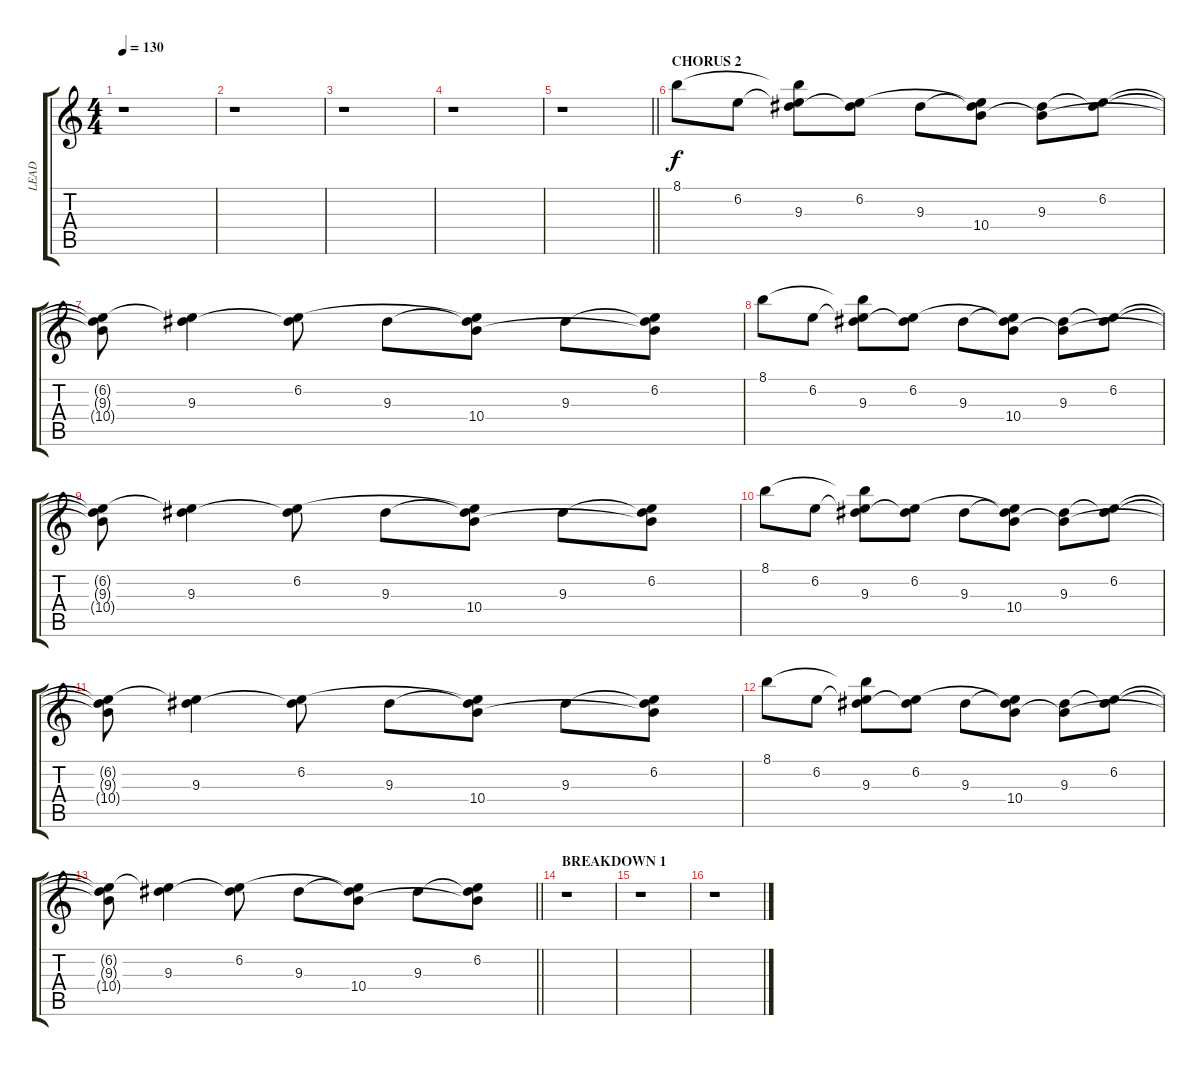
\track ("LEAD" "LEAD") {instrument distortionguitar}
\staff {score tabs}
\tuning (Eb4 Bb3 Gb3 Db3 Ab2 Db2) {hide}
\ts (4 4)
\tempo 130
\clef g2
\ks c
r.1{dy f} |
r.1 |
r.1 |
r.1 |
\barLineRight lightlight
r.1 |
\section ("" "CHORUS 2")
8.1.8 6.2.8 (8.1{t} 6.2{t} 9.3).8 (6.2 9.3{t}).8 9.3.8 (6.2{t} 9.3{t} 10.4).8 (9.3 10.4{t}).8 (6.2 9.3{t}).8 |
(6.2{t} 9.3{t} 10.4{t}).8 (6.2{t} 9.3).4 (6.2 9.3{t}).8 9.3.8 (6.2{t} 9.3{t} 10.4).8 9.3.8 (6.2 9.3{t} 10.4{t}).8 |
8.1.8 6.2.8 (8.1{t} 6.2{t} 9.3).8 (6.2 9.3{t}).8 9.3.8 (6.2{t} 9.3{t} 10.4).8 (9.3 10.4{t}).8 (6.2 9.3{t}).8 |
(6.2{t} 9.3{t} 10.4{t}).8 (6.2{t} 9.3).4 (6.2 9.3{t}).8 9.3.8 (6.2{t} 9.3{t} 10.4).8 9.3.8 (6.2 9.3{t} 10.4{t}).8 |
8.1.8 6.2.8 (8.1{t} 6.2{t} 9.3).8 (6.2 9.3{t}).8 9.3.8 (6.2{t} 9.3{t} 10.4).8 (9.3 10.4{t}).8 (6.2 9.3{t}).8 |
(6.2{t} 9.3{t} 10.4{t}).8 (6.2{t} 9.3).4 (6.2 9.3{t}).8 9.3.8 (6.2{t} 9.3{t} 10.4).8 9.3.8 (6.2 9.3{t} 10.4{t}).8 |
8.1.8 6.2.8 (8.1{t} 6.2{t} 9.3).8 (6.2 9.3{t}).8 9.3.8 (6.2{t} 9.3{t} 10.4).8 (9.3 10.4{t}).8 (6.2 9.3{t}).8 |
\barLineRight lightlight
(6.2{t} 9.3{t} 10.4{t}).8 (6.2{t} 9.3).4 (6.2 9.3{t}).8 9.3.8 (6.2{t} 9.3{t} 10.4).8 9.3.8 (6.2 9.3{t} 10.4{t}).8 |
\section ("" "BREAKDOWN 1")
r.1 |
r.1 |
r.1
